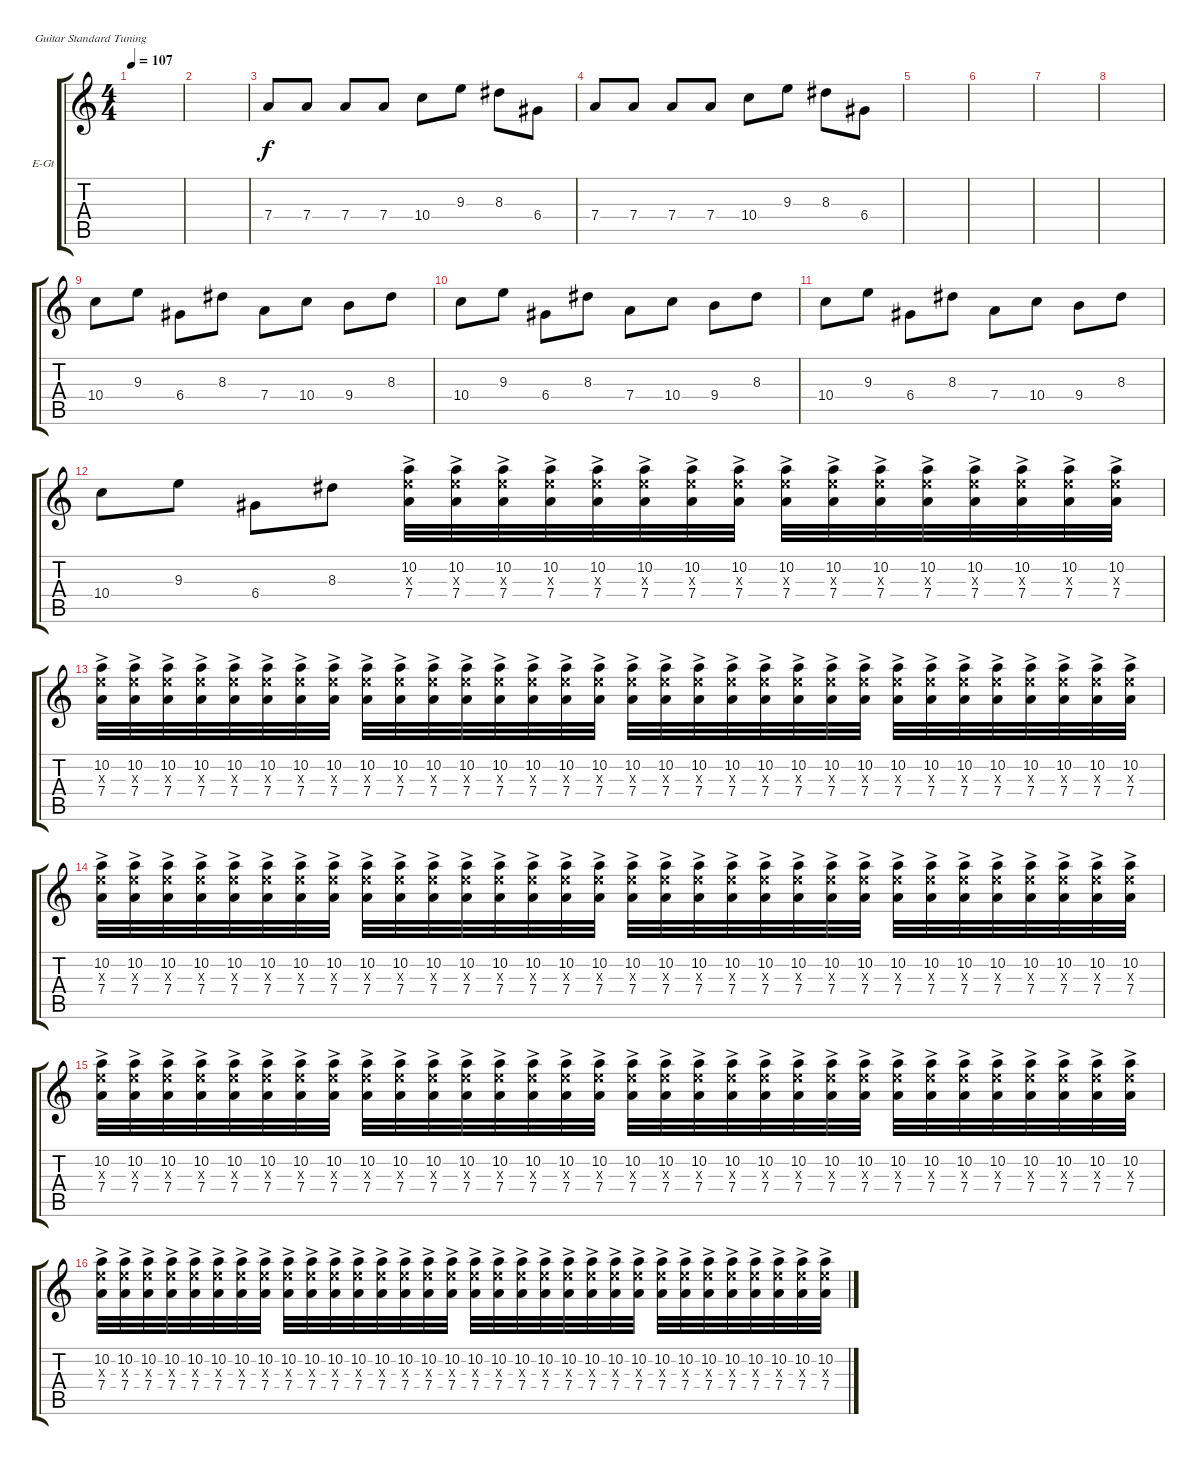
\defaultSystemsLayout 4
\bracketExtendMode groupsimilarinstruments
\firstSystemTrackNameOrientation horizontal
\otherSystemsTrackNameOrientation horizontal
\track ("Effect" "E-Gt") {instrument electricguitarclean}
\staff {score tabs}
\tuning (E4 B3 G3 D3 A2 E2)
\ts (4 4)
\tempo 107
\clef g2
\scale
0.333333
\ks c
|
\scale
0.333333 |
\scale
0.333333 7.4.8 7.4.8 7.4.8 7.4.8 10.4.8 9.3.8 8.3.8 6.4.8 |
\scale
0.333333 7.4.8 7.4.8 7.4.8 7.4.8 10.4.8 9.3.8 8.3.8 6.4.8 |
\scale
0.333333 |
\scale
0.333333 |
\scale
0.333333 |
\scale
0.333333 |
\scale
0.333333 10.4.8 9.3.8 6.4.8 8.3.8 7.4.8 10.4.8 9.4.8 8.3.8 |
\scale
0.333333 10.4.8 9.3.8 6.4.8 8.3.8 7.4.8 10.4.8 9.4.8 8.3.8 |
\scale
0.333333 10.4.8 9.3.8 6.4.8 8.3.8 7.4.8 10.4.8 9.4.8 8.3.8 |
\scale
0.333333 10.4.8 9.3.8 6.4.8 8.3.8 (7.4 10.2{ac} 9.3{x}).32 (7.4 10.2{ac} 9.3{x}).32 (7.4 10.2{ac} 9.3{x}).32 (7.4 10.2{ac} 9.3{x}).32 (7.4 10.2{ac} 9.3{x}).32 (7.4 10.2{ac} 9.3{x}).32 (7.4 10.2{ac} 9.3{x}).32 (7.4 10.2{ac} 9.3{x}).32 (7.4 10.2{ac} 9.3{x}).32 (7.4 10.2{ac} 9.3{x}).32 (7.4 10.2{ac} 9.3{x}).32 (7.4 10.2{ac} 9.3{x}).32 (7.4 10.2{ac} 9.3{x}).32 (7.4 10.2{ac} 9.3{x}).32 (7.4 10.2{ac} 9.3{x}).32 (7.4 10.2{ac} 9.3{x}).32 |
\scale
0.333333 (7.4 10.2{ac} 9.3{x}).32 (7.4 10.2{ac} 9.3{x}).32 (7.4 10.2{ac} 9.3{x}).32 (7.4 10.2{ac} 9.3{x}).32 (7.4 10.2{ac} 9.3{x}).32 (7.4 10.2{ac} 9.3{x}).32 (7.4 10.2{ac} 9.3{x}).32 (7.4 10.2{ac} 9.3{x}).32 (7.4 10.2{ac} 9.3{x}).32 (7.4 10.2{ac} 9.3{x}).32 (7.4 10.2{ac} 9.3{x}).32 (7.4 10.2{ac} 9.3{x}).32 (7.4 10.2{ac} 9.3{x}).32 (7.4 10.2{ac} 9.3{x}).32 (7.4 10.2{ac} 9.3{x}).32 (7.4 10.2{ac} 9.3{x}).32 (7.4 10.2{ac} 9.3{x}).32 (7.4 10.2{ac} 9.3{x}).32 (7.4 10.2{ac} 9.3{x}).32 (7.4 10.2{ac} 9.3{x}).32 (7.4 10.2{ac} 9.3{x}).32 (7.4 10.2{ac} 9.3{x}).32 (7.4 10.2{ac} 9.3{x}).32 (7.4 10.2{ac} 9.3{x}).32 (7.4 10.2{ac} 9.3{x}).32 (7.4 10.2{ac} 9.3{x}).32 (7.4 10.2{ac} 9.3{x}).32 (7.4 10.2{ac} 9.3{x}).32 (7.4 10.2{ac} 9.3{x}).32 (7.4 10.2{ac} 9.3{x}).32 (7.4 10.2{ac} 9.3{x}).32 (7.4 10.2{ac} 9.3{x}).32 |
\scale
0.333333 (7.4 10.2{ac} 9.3{x}).32 (7.4 10.2{ac} 9.3{x}).32 (7.4 10.2{ac} 9.3{x}).32 (7.4 10.2{ac} 9.3{x}).32 (7.4 10.2{ac} 9.3{x}).32 (7.4 10.2{ac} 9.3{x}).32 (7.4 10.2{ac} 9.3{x}).32 (7.4 10.2{ac} 9.3{x}).32 (7.4 10.2{ac} 9.3{x}).32 (7.4 10.2{ac} 9.3{x}).32 (7.4 10.2{ac} 9.3{x}).32 (7.4 10.2{ac} 9.3{x}).32 (7.4 10.2{ac} 9.3{x}).32 (7.4 10.2{ac} 9.3{x}).32 (7.4 10.2{ac} 9.3{x}).32 (7.4 10.2{ac} 9.3{x}).32 (7.4 10.2{ac} 9.3{x}).32 (7.4 10.2{ac} 9.3{x}).32 (7.4 10.2{ac} 9.3{x}).32 (7.4 10.2{ac} 9.3{x}).32 (7.4 10.2{ac} 9.3{x}).32 (7.4 10.2{ac} 9.3{x}).32 (7.4 10.2{ac} 9.3{x}).32 (7.4 10.2{ac} 9.3{x}).32 (7.4 10.2{ac} 9.3{x}).32 (7.4 10.2{ac} 9.3{x}).32 (7.4 10.2{ac} 9.3{x}).32 (7.4 10.2{ac} 9.3{x}).32 (7.4 10.2{ac} 9.3{x}).32 (7.4 10.2{ac} 9.3{x}).32 (7.4 10.2{ac} 9.3{x}).32 (7.4 10.2{ac} 9.3{x}).32 |
\scale
0.333333 (7.4 10.2{ac} 9.3{x}).32 (7.4 10.2{ac} 9.3{x}).32 (7.4 10.2{ac} 9.3{x}).32 (7.4 10.2{ac} 9.3{x}).32 (7.4 10.2{ac} 9.3{x}).32 (7.4 10.2{ac} 9.3{x}).32 (7.4 10.2{ac} 9.3{x}).32 (7.4 10.2{ac} 9.3{x}).32 (7.4 10.2{ac} 9.3{x}).32 (7.4 10.2{ac} 9.3{x}).32 (7.4 10.2{ac} 9.3{x}).32 (7.4 10.2{ac} 9.3{x}).32 (7.4 10.2{ac} 9.3{x}).32 (7.4 10.2{ac} 9.3{x}).32 (7.4 10.2{ac} 9.3{x}).32 (7.4 10.2{ac} 9.3{x}).32 (7.4 10.2{ac} 9.3{x}).32 (7.4 10.2{ac} 9.3{x}).32 (7.4 10.2{ac} 9.3{x}).32 (7.4 10.2{ac} 9.3{x}).32 (7.4 10.2{ac} 9.3{x}).32 (7.4 10.2{ac} 9.3{x}).32 (7.4 10.2{ac} 9.3{x}).32 (7.4 10.2{ac} 9.3{x}).32 (7.4 10.2{ac} 9.3{x}).32 (7.4 10.2{ac} 9.3{x}).32 (7.4 10.2{ac} 9.3{x}).32 (7.4 10.2{ac} 9.3{x}).32 (7.4 10.2{ac} 9.3{x}).32 (7.4 10.2{ac} 9.3{x}).32 (7.4 10.2{ac} 9.3{x}).32 (7.4 10.2{ac} 9.3{x}).32 |
\scale
0.333333 (7.4 10.2{ac} 9.3{x}).32 (7.4 10.2{ac} 9.3{x}).32 (7.4 10.2{ac} 9.3{x}).32 (7.4 10.2{ac} 9.3{x}).32 (7.4 10.2{ac} 9.3{x}).32 (7.4 10.2{ac} 9.3{x}).32 (7.4 10.2{ac} 9.3{x}).32 (7.4 10.2{ac} 9.3{x}).32 (7.4 10.2{ac} 9.3{x}).32 (7.4 10.2{ac} 9.3{x}).32 (7.4 10.2{ac} 9.3{x}).32 (7.4 10.2{ac} 9.3{x}).32 (7.4 10.2{ac} 9.3{x}).32 (7.4 10.2{ac} 9.3{x}).32 (7.4 10.2{ac} 9.3{x}).32 (7.4 10.2{ac} 9.3{x}).32 (7.4 10.2{ac} 9.3{x}).32 (7.4 10.2{ac} 9.3{x}).32 (7.4 10.2{ac} 9.3{x}).32 (7.4 10.2{ac} 9.3{x}).32 (7.4 10.2{ac} 9.3{x}).32 (7.4 10.2{ac} 9.3{x}).32 (7.4 10.2{ac} 9.3{x}).32 (7.4 10.2{ac} 9.3{x}).32 (7.4 10.2{ac} 9.3{x}).32 (7.4 10.2{ac} 9.3{x}).32 (7.4 10.2{ac} 9.3{x}).32 (7.4 10.2{ac} 9.3{x}).32 (7.4 10.2{ac} 9.3{x}).32 (7.4 10.2{ac} 9.3{x}).32 (7.4 10.2{ac} 9.3{x}).32 (7.4 10.2{ac} 9.3{x}).32
